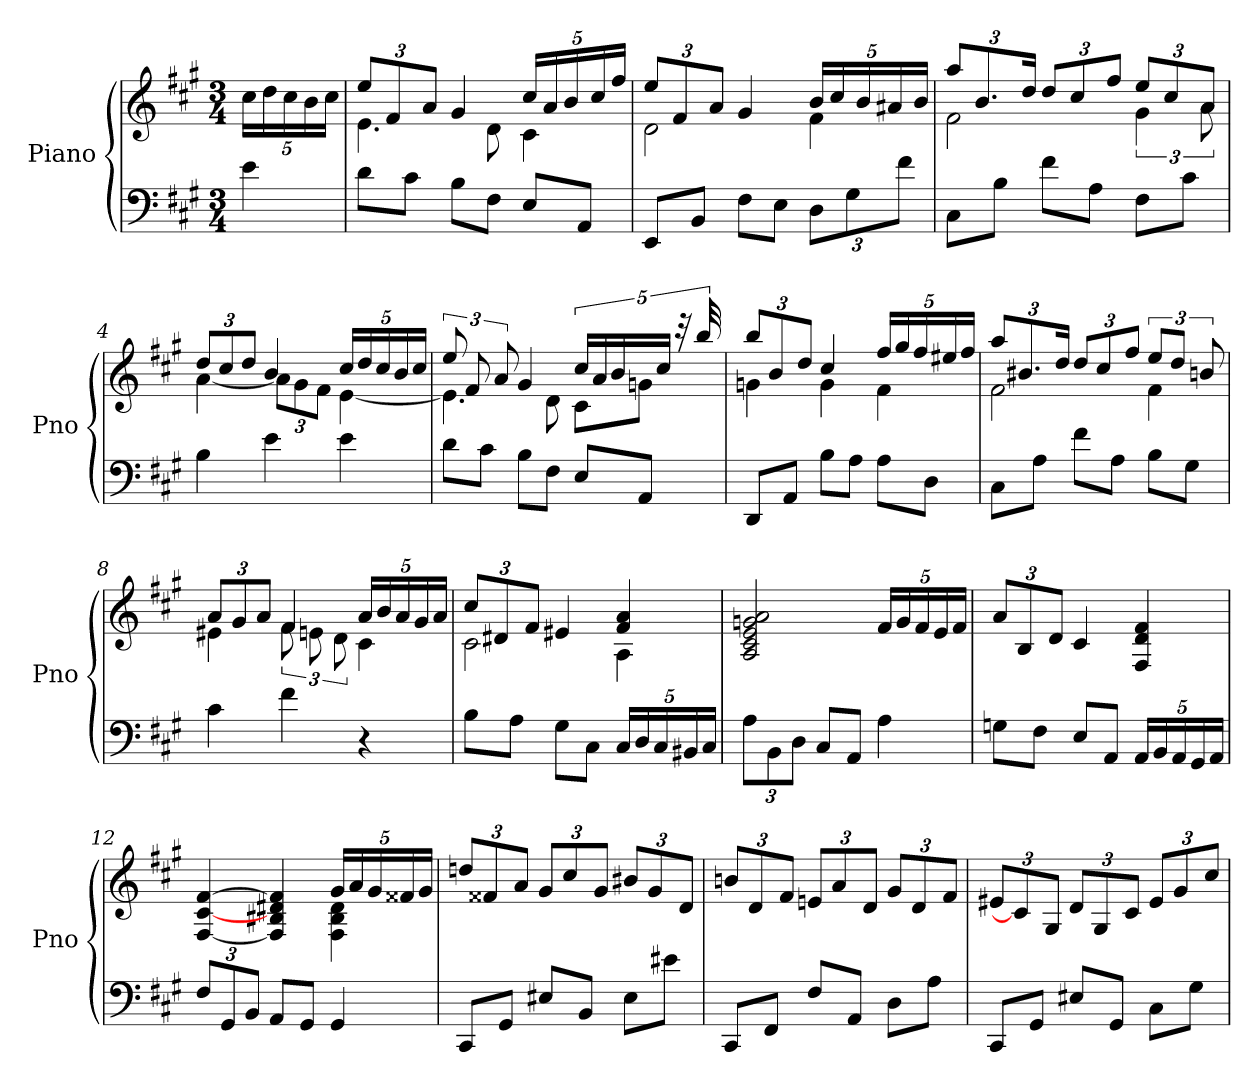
**kern	**kern
*part2	*part1
*staff2	*staff1
*I"Piano	*I"Piano
*I'Pno	*I'Pno
*clefF4	*clefG2
*k[f#c#g#]	*k[f#c#g#]
*M3/4	*M3/4
*	*Xbrackettup
=	=
4e\	20cc#\LL
.	20dd\
.	20cc#\
.	20b\
.	20cc#\JJ
=1	=1
*	*^
8d\L	12ee/L	4.e\
.	12f#/	.
8c#\J	.	.
.	12a/J	.
8B\L	4g#/	.
8F#\J	.	8d\
8E/L	20cc#/LL	4c#\
.	20a/	.
.	20b/	.
8AA/J	.	.
.	20cc#/	.
.	20ff#/JJ	.
=2	=2	=2
8EE/L	12ee/L	2d\
.	12f#/	.
8BB/J	.	.
.	12a/J	.
8F#\L	4g#/	.
8E\J	.	.
*Xbrackettup	*	*
12D\L	20b/LL	4f#\
.	20cc#/	.
12G#\	.	.
.	20b/	.
.	20a#X/	.
12f#\J	.	.
.	20b/JJ	.
!!LO:LB:g=z	!!
=3	=3	=3
8C#\L	12aa/L	2f#\
.	12.b/	.
8B\J	.	.
.	24dd/Jk	.
8f#\L	12dd/L	.
.	12cc#/	.
8A\J	.	.
.	12ff#/J	.
*	*	*brackettup
8F#\L	12ee/L	6g#\
.	12cc#/	.
8c#\J	.	.
.	12a/J	12a\
=4	=4	=4
*	*Xbrackettup	*
4B\	12dd/L	[4a\
.	12cc#/	.
.	12dd/J	.
4e\	4b/	12a\L]
.	.	12g#\
.	.	12f#\J
4e\	20cc#/LL	[4e\
.	20dd/	.
.	20cc#/	.
.	20b/	.
.	20cc#/JJ	.
=5	=5	=5
*	*brackettup	*
8d\L	12ee/	4.e\]
.	12f#/	.
8c#\J	.	.
.	12a/	.
8B\L	4g#/	.
8F#\J	.	8d\
8E/L	20cc#/LL	8c#\L
.	20a/	.
.	20b/	.
8AA/J	.	8gn\J
.	20cc#/JJ	.
.	40r	.
.	40bb/	.
!!LO:LB:g=z	!!
=6	=6	=6
*	*Xbrackettup	*
8DD/L	12bb/L	4gn\
.	12b/	.
8AA/J	.	.
.	12dd/J	.
8B\L	4cc#/	4g\
8A\J	.	.
8A\L	20ff#/LL	4f#\
.	20gg#/	.
.	20ff#/	.
8D\J	.	.
.	20ee#X/	.
.	20ff#/JJ	.
=7	=7	=7
8C#\L	12aa/L	2f#\
.	12.b#X/	.
8A\J	.	.
.	24dd/Jk	.
8f#\L	12dd/L	.
.	12cc#/	.
8A\J	.	.
.	12ff#/J	.
*	*brackettup	*
8B\L	12ee/L	4f#\
.	12dd/J	.
8G#\J	.	.
.	12bn/	.
=8	=8	=8
*	*Xbrackettup	*
4c#\	12a/L	4e#X\
.	12g#/	.
.	12a/J	.
*	*	*brackettup
4f#\	4f#/	12f#\
.	.	12en\
.	.	12d\
*	*Xbrackettup	*
4r	20a/LL	4c#\
.	20b/	.
.	20a/	.
.	20g#/	.
.	20a/JJ	.
!!LO:LB:g=z	!!
=9	=9	=9
8B\L	12cc#/L	2c#\
.	12d#X/	.
8A\J	.	.
.	12f#/J	.
8G#\L	4e#X/	.
8C#\J	.	.
20C#/LL	4f#/ 4a/	4A\
20D/	.	.
20C#/	.	.
20BB#X/	.	.
20C#/JJ	.	.
*	*v	*v
=10	=10
12A\L	2A/ 2c#/ 2e/ 2gn/ 2a/
12BB\	.
12D\J	.
8C#/L	.
8AA/J	.
4A\	20f#/LL
.	20g/
.	20f#/
.	20e/
.	20f#/JJ
=11	=11
8Gn\L	12a/L
.	12B/
8F#\J	.
.	12d/J
8E/L	4c#/
8AA/J	.
20AA/LL	4F#/ 4d/ 4f#/
20BB/	.
20AA/	.
20GG#/	.
20AA/JJ	.
!!LO:LB:g=z
=12	=12
*	*^
12F#/L	[4F#/ [4c#/ [4f#/	2ryy
12GG#/	.	.
12BB/J	.	.
8AA/L	4F#/] 4B#X/ 4d#X/ 4f#/]	.
8GG#/J	.	.
4GG#/	20g#/LL	4F#\ 4B#\ 4d#\
.	20a/	.
.	20g#/	.
.	20f##X/	.
.	20g#/JJ	.
*	*v	*v
=13	=13
8CC#/L	12ddn/L
.	12f##X/
8GG#/J	.
.	12a/J
8E#X/L	12g#/L
.	12cc#/
8BB/J	.
.	12g#/J
8E#\L	12b#X/L
.	12g#/
8e#X\J	.
.	12d/J
=14	=14
8CC#/L	12bn/L
.	12d/
8FF#/J	.
.	12f#/J
8F#/L	12en/L
.	12a/
8AA/J	.
.	12d/J
8D\L	12g#/L
.	12d/
8A\J	.
.	12f#/J
!!LO:PB:g=z
=15	=15
8CC#/L	12e#X/L
.	12c#/]
8GG#/J	.
.	12G#/J
8E#X/L	12d/L
.	12G#/
8GG#/J	.
.	12c#/J
8C#\L	12e#/L
.	12g#/
8G#\J	.
.	12cc#/J
=	=
*-	*-
